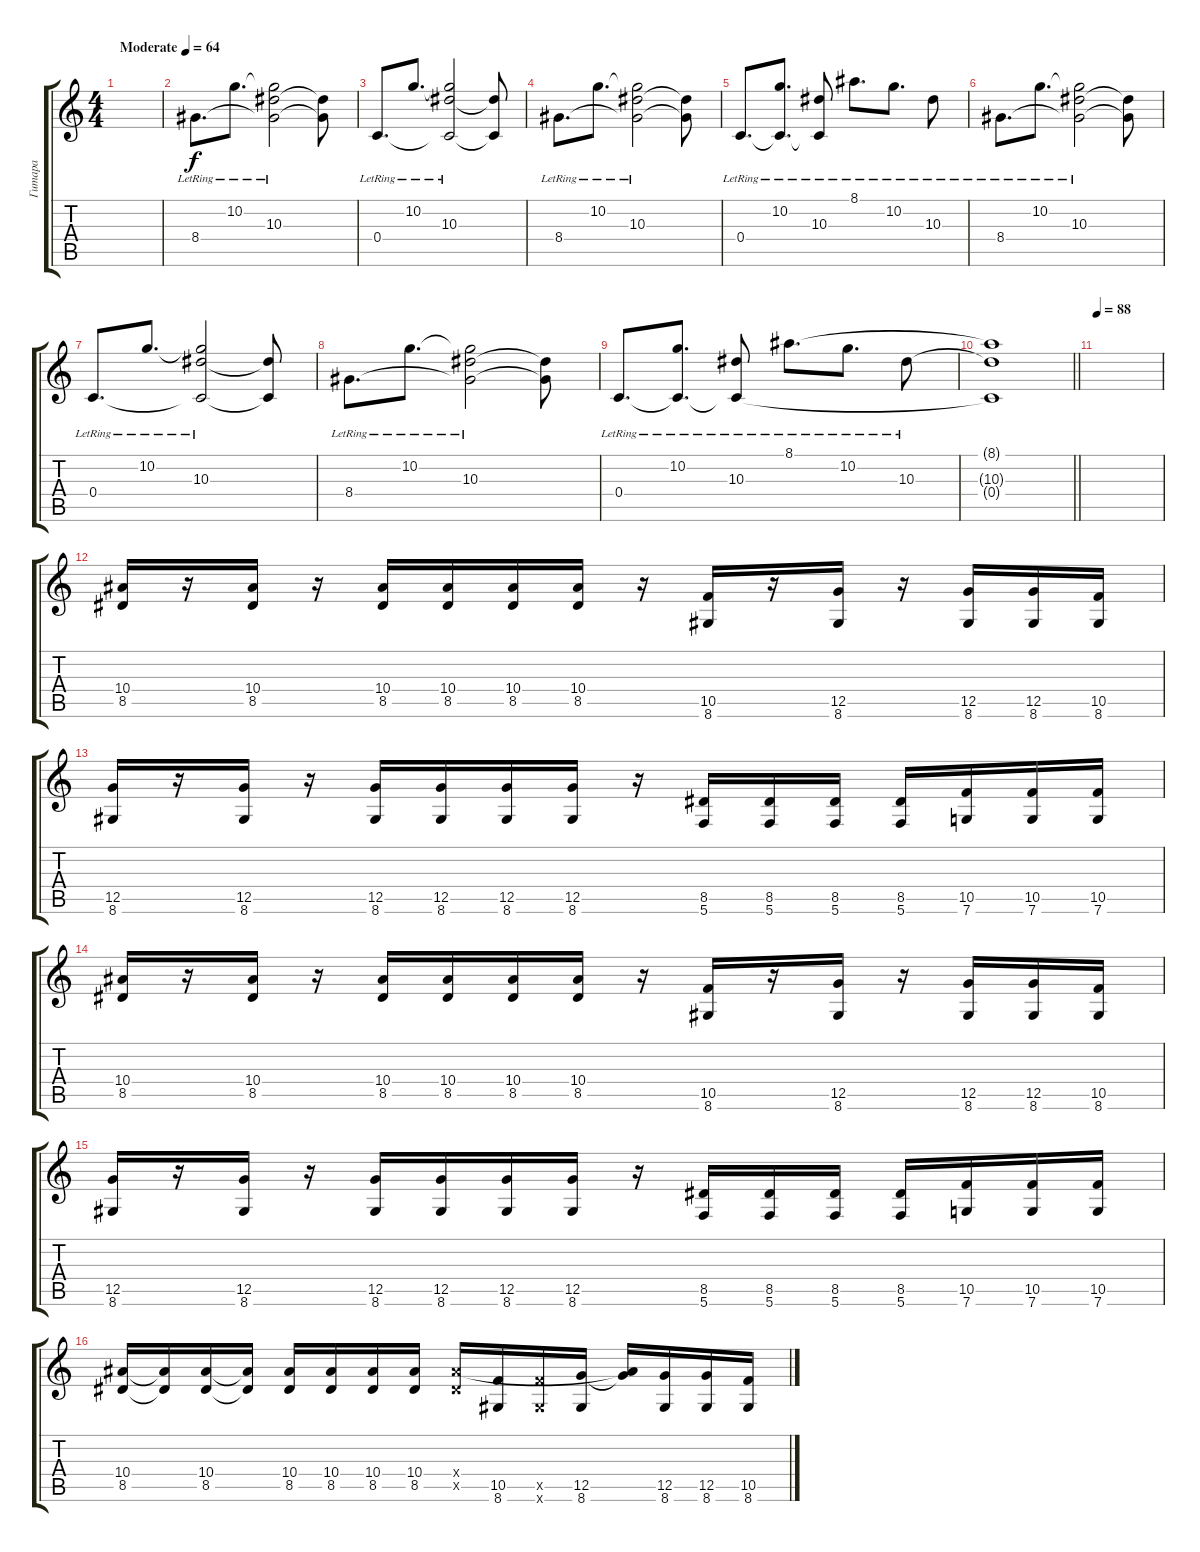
\track ("Гитара " "Гитара ") {instrument electricguitarclean}
\staff {score tabs}
\tuning (D4 A3 F3 C3 G2 C2) {hide}
\ts (4 4)
\tempo (64 "Moderate")
\clef g2
\ks c
|
8.4{lr}.8{d} 10.2{lr}.8{d} (10.2{t} 10.3{lr} 8.4{t}).2 (10.3{t} 8.4{t}).8 |
0.4{lr}.8{d} 10.2{lr}.8{d} (10.2{t} 10.3{lr} 0.4{t}).2 (10.3{t} 0.4{t}).8 |
8.4{lr}.8{d} 10.2{lr}.8{d} (10.2{t} 10.3{lr} 8.4{t}).2 (10.3{t} 8.4{t}).8 |
0.4{lr}.8{d} (10.2{lr} 0.4{t}).8{d} (10.3{lr} 0.4{t}).8 8.1{lr}.8{d} 10.2{lr}.8{d} 10.3{lr}.8 |
8.4{lr}.8{d} 10.2{lr}.8{d} (10.2{t} 10.3{lr} 8.4{t}).2 (10.3{t} 8.4{t}).8 |
0.4{lr}.8{d} 10.2{lr}.8{d} (10.2{t} 10.3{lr} 0.4{t}).2 (10.3{t} 0.4{t}).8 |
8.4{lr}.8{d} 10.2{lr}.8{d} (10.2{t} 10.3{lr} 8.4{t}).2 (10.3{t} 8.4{t}).8 |
0.4{lr}.8{d} (10.2{lr} 0.4{t}).8{d} (10.3{lr} 0.4{t}).8 8.1{lr}.8{d} 10.2{lr}.8{d} 10.3{lr}.8 |
\barLineRight lightlight
(8.1{t} 10.3{t} 0.4{t}).1 |
\tempo 88
|
(10.4 8.5).16 r.16 (10.4 8.5).16 r.16 (10.4 8.5).16 (10.4 8.5).16 (10.4 8.5).16 (10.4 8.5).16 r.16 (10.5 8.6).16 r.16 (12.5 8.6).16 r.16 (12.5 8.6).16 (12.5 8.6).16 (10.5 8.6).16 |
(12.5 8.6).16 r.16 (12.5 8.6).16 r.16 (12.5 8.6).16 (12.5 8.6).16 (12.5 8.6).16 (12.5 8.6).16 r.16 (8.5 5.6).16 (8.5 5.6).16 (8.5 5.6).16 (8.5 5.6).16 (10.5 7.6).16 (10.5 7.6).16 (10.5 7.6).16 |
(10.4 8.5).16 r.16 (10.4 8.5).16 r.16 (10.4 8.5).16 (10.4 8.5).16 (10.4 8.5).16 (10.4 8.5).16 r.16 (10.5 8.6).16 r.16 (12.5 8.6).16 r.16 (12.5 8.6).16 (12.5 8.6).16 (10.5 8.6).16 |
(12.5 8.6).16 r.16 (12.5 8.6).16 r.16 (12.5 8.6).16 (12.5 8.6).16 (12.5 8.6).16 (12.5 8.6).16 r.16 (8.5 5.6).16 (8.5 5.6).16 (8.5 5.6).16 (8.5 5.6).16{instrument distortionguitar} (10.5 7.6).16 (10.5 7.6).16 (10.5 7.6).16 |
(10.4 8.5).16 (10.4{t} 8.5{t}).16 (10.4 8.5).16 (10.4{t} 8.5{t}).16 (10.4 8.5).16 (10.4 8.5).16 (10.4 8.5).16 (10.4 8.5).16 (10.4{x} 8.5{x}).16 (10.5 8.6).16 (10.5{x} 8.6{x}).16 (12.5 8.6).16 (10.4{t} 12.5{t}).16 (12.5 8.6).16 (12.5 8.6).16 (10.5 8.6).16
